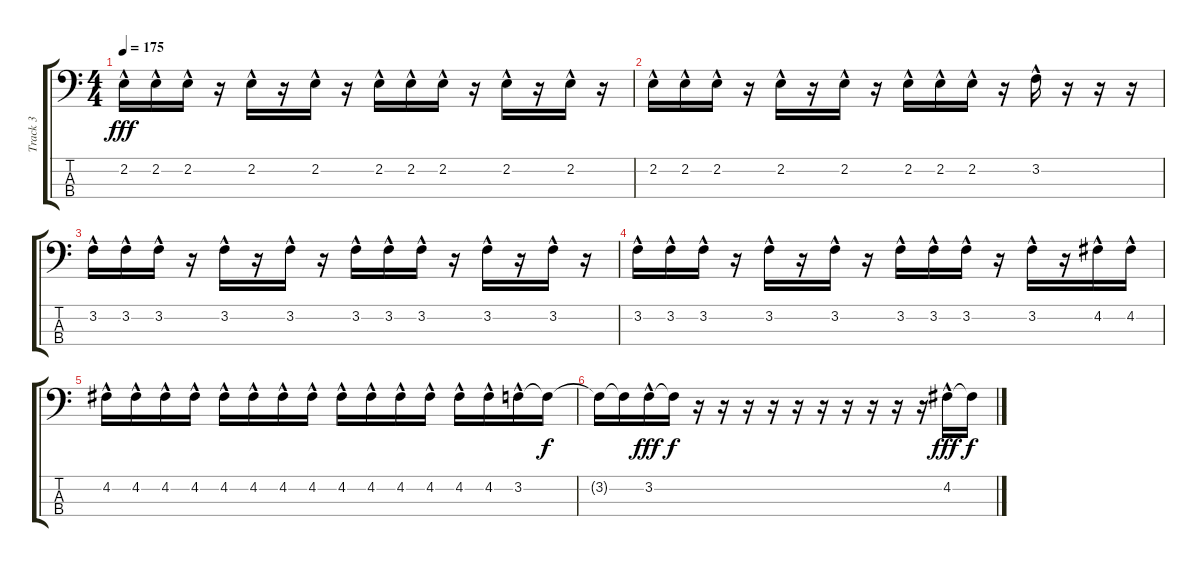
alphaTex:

\track ("Track 3" "Track 3") {instrument electricbassfinger}
\staff {score tabs}
\tuning (G2 D2 A1 E1) {hide}
\ts (4 4)
\tempo 175
\clef f4
\ks c
2.2{hac}.16{dy fff} 2.2{hac}.16 2.2{hac}.16 r.16 2.2{hac}.16 r.16 2.2{hac}.16 r.16 2.2{hac}.16 2.2{hac}.16 2.2{hac}.16 r.16 2.2{hac}.16 r.16 2.2{hac}.16 r.16 |
2.2{hac}.16 2.2{hac}.16 2.2{hac}.16 r.16 2.2{hac}.16 r.16 2.2{hac}.16 r.16 2.2{hac}.16 2.2{hac}.16 2.2{hac}.16 r.16 3.2{hac}.16 r.16 r.16 r.16 |
3.2{hac}.16 3.2{hac}.16 3.2{hac}.16 r.16 3.2{hac}.16 r.16 3.2{hac}.16 r.16 3.2{hac}.16 3.2{hac}.16 3.2{hac}.16 r.16 3.2{hac}.16 r.16 3.2{hac}.16 r.16 |
3.2{hac}.16 3.2{hac}.16 3.2{hac}.16 r.16 3.2{hac}.16 r.16 3.2{hac}.16 r.16 3.2{hac}.16 3.2{hac}.16 3.2{hac}.16 r.16 3.2{hac}.16 r.16 4.2{hac}.16 4.2{hac}.16 |
4.2{hac}.16 4.2{hac}.16 4.2{hac}.16 4.2{hac}.16 4.2{hac}.16 4.2{hac}.16 4.2{hac}.16 4.2{hac}.16 4.2{hac}.16 4.2{hac}.16 4.2{hac}.16 4.2{hac}.16 4.2{hac}.16 4.2{hac}.16 3.2{hac}.16 3.2{t}.16{dy f} |
3.2{t}.16 3.2{t}.16 3.2{hac}.16{dy fff} 3.2{t}.16{dy f} r.16 r.16 r.16 r.16 r.16 r.16 r.16 r.16 r.16 r.16 4.2{hac}.16{dy fff} 4.2{t}.16{dy f}
